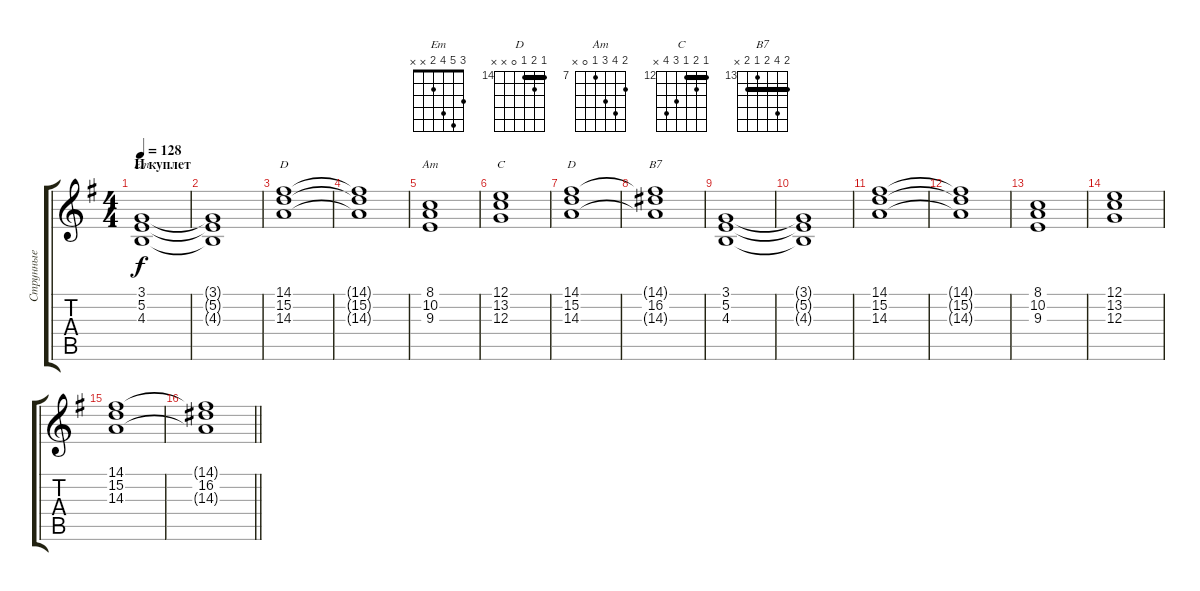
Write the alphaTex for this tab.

\track ("Струнные" "Струнные") {instrument stringensemble2}
\staff {score tabs}
\tuning (E4 B3 G3 D3 A2 E2) {hide}
\chord ("Em" 3 5 4 2 x x)
\chord ("D" 14 15 14 12 x x) {firstfret 12 barre 14}
\chord ("Am" 8 10 9 7 0 x) {firstfret 7}
\chord ("C" 12 13 12 14 15 x) {firstfret 12 barre 12}
\chord ("D" 14 15 14 0 x x) {firstfret 14 barre 14}
\chord ("B7" 14 16 14 13 14 x) {firstfret 13 barre 14}
\ts (4 4)
\section ("" "II куплет")
\tempo 128
\clef g2
\ks eminor
(3.1 5.2 4.3).1{ch "Em" dy f} |
(3.1{t} 5.2{t} 4.3{t}).1 |
(14.1 15.2 14.3).1{ch "D"} |
(14.1{t} 15.2{t} 14.3{t}).1 |
(8.1 10.2 9.3).1{ch "Am"} |
(12.1 13.2 12.3).1{ch "C"} |
(14.1 15.2 14.3).1{ch "D"} |
(14.1{t} 16.2 14.3{t}).1{ch "B7"} |
(3.1 5.2 4.3).1{volume 7} |
(3.1{t} 5.2{t} 4.3{t}).1 |
(14.1 15.2 14.3).1 |
(14.1{t} 15.2{t} 14.3{t}).1 |
(8.1 10.2 9.3).1 |
(12.1 13.2 12.3).1 |
(14.1 15.2 14.3).1 |
\barLineRight lightlight
(14.1{t} 16.2 14.3{t}).1
